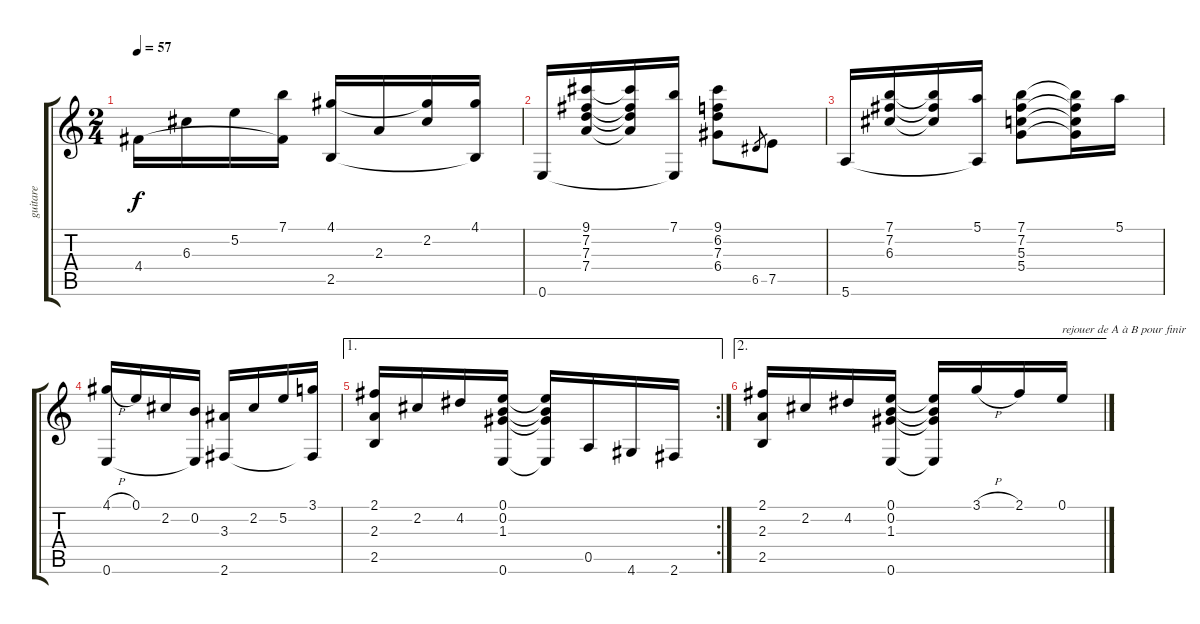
\track ("guitare" "guitare") {instrument acousticguitarnylon}
\staff {score tabs}
\tuning (E4 B3 G3 D3 A2 E2) {hide}
\ts (2 4)
\tempo 57
\clef g2
\ks c
4.4.16{dy f} 6.3.16 5.2.16 (7.1 4.4{t}).16 (4.1 2.5).16 2.3.16 (4.1{t} 2.2).16 (4.1 2.5{t}).16 |
0.6.16 (9.1 7.2 7.3 7.4).16 (9.1{t} 7.2{t} 7.3{t} 7.4{t}).16 (7.1 0.6{t}).16 (9.1 6.2 7.3 6.4).8 6.5.8{gr} 7.5.8 |
5.6.16 (7.1 7.2 6.3).16 (7.1{t} 7.2{t} 6.3{t}).16 (5.1 5.6{t}).16 (7.1 7.2 5.3 5.4).8 (7.1{t} 7.2{t} 5.3{t} 5.4{t}).16 5.1.16 |
(4.1{h} 0.6).16 0.1.16 2.2.16 (0.2 0.6{t}).16 (3.3 2.6).16 2.2.16 5.2.16 (3.1 2.6{t}).16 |
\ae 1
\rc 2
(2.1 2.3 2.5).16 2.2.16 4.2.16 (0.1 0.2 1.3 0.6).16 (0.1{t} 0.2{t} 1.3{t} 0.6{t}).16 0.5.16 4.6.16 2.6.16 |
\ae 2
(2.1 2.3 2.5).16 2.2.16 4.2.16 (0.1 0.2 1.3 0.6).16 (0.1{t} 0.2{t} 1.3{t} 0.6{t}).16 3.1{h}.16 2.1.16 0.1.16{txt "rejouer de A à B pour finir"}
